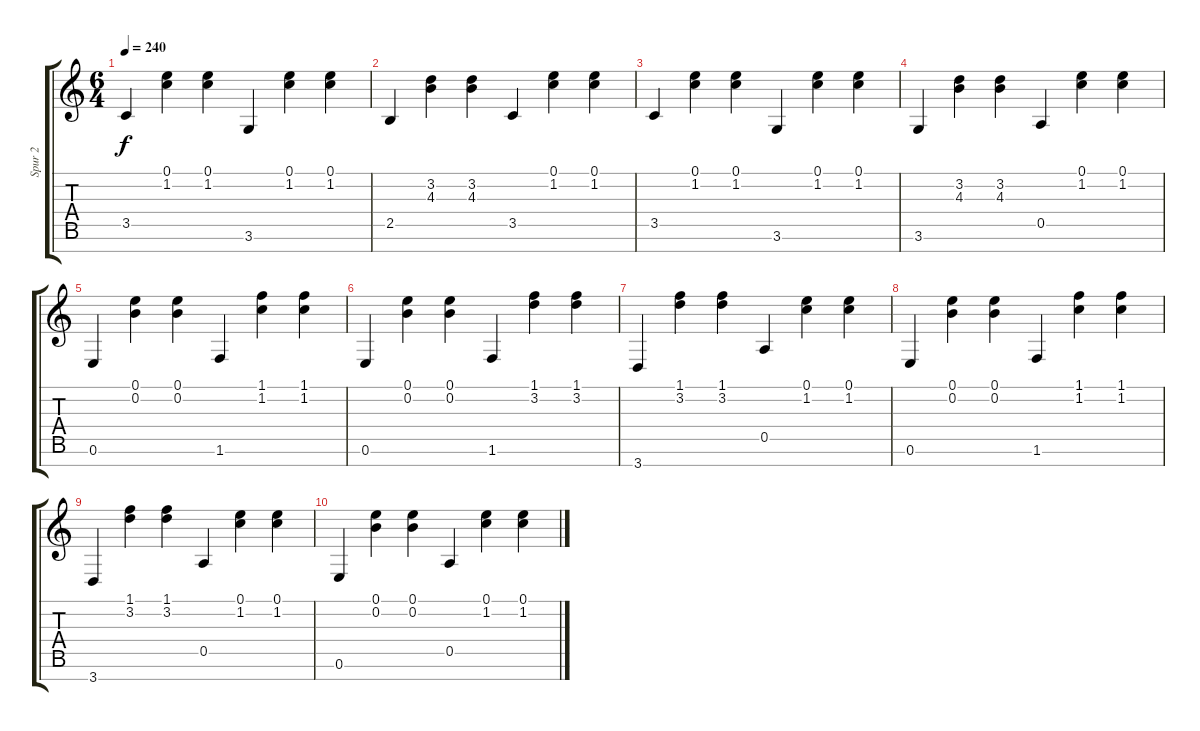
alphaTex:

\track ("Spur 2" "Spur 2") {instrument acousticguitarnylon}
\staff {score tabs}
\tuning (E4 B3 G3 D3 A2 E2 B1) {hide}
\ts (6 4)
\tempo 240
\clef g2
\ks c
3.5.4{dy f} (0.1 1.2).4 (0.1 1.2).4 3.6.4 (0.1 1.2).4 (0.1 1.2).4 |
2.5.4 (3.2 4.3).4 (3.2 4.3).4 3.5.4 (0.1 1.2).4 (0.1 1.2).4 |
3.5.4 (0.1 1.2).4 (0.1 1.2).4 3.6.4 (0.1 1.2).4 (0.1 1.2).4 |
3.6.4 (3.2 4.3).4 (3.2 4.3).4 0.5.4 (0.1 1.2).4 (0.1 1.2).4 |
0.6.4 (0.1 0.2).4 (0.1 0.2).4 1.6.4 (1.1 1.2).4 (1.1 1.2).4 |
0.6.4 (0.1 0.2).4 (0.1 0.2).4 1.6.4 (1.1 3.2).4 (1.1 3.2).4 |
3.7.4 (1.1 3.2).4 (1.1 3.2).4 0.5.4 (0.1 1.2).4 (0.1 1.2).4 |
0.6.4 (0.1 0.2).4 (0.1 0.2).4 1.6.4 (1.1 1.2).4 (1.1 1.2).4 |
3.7.4 (1.1 3.2).4 (1.1 3.2).4 0.5.4 (0.1 1.2).4 (0.1 1.2).4 |
0.6.4 (0.1 0.2).4 (0.1 0.2).4 0.5.4 (0.1 1.2).4 (0.1 1.2).4
